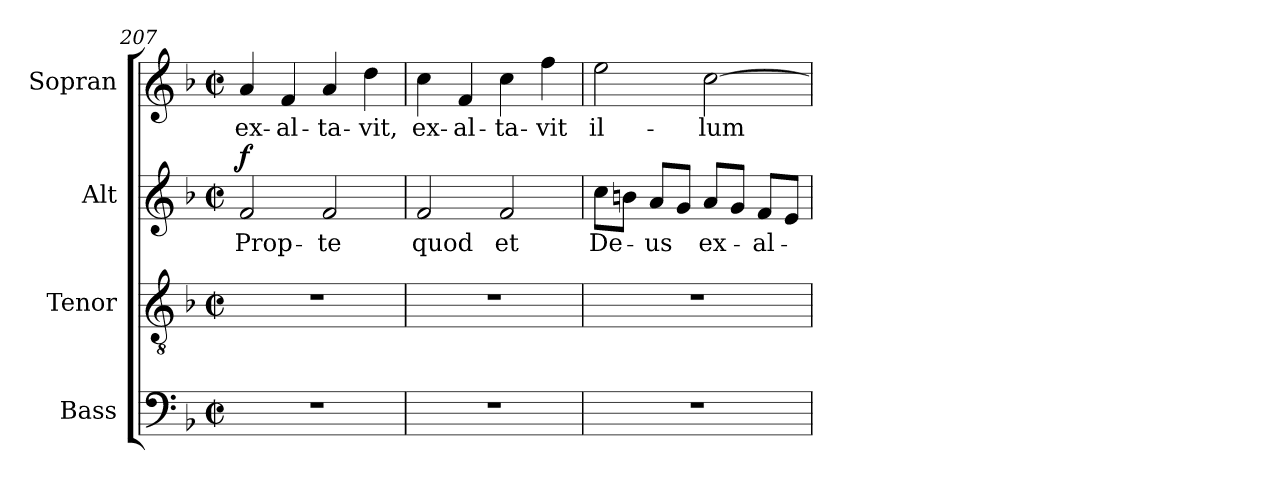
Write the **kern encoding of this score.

**kern	**kern	**kern	**text	**dynam	**kern	**text
*part4	*part3	*part2	*part2	*part2	*part1	*part1
*staff4	*staff3	*staff2	*staff2	*staff2	*staff1	*staff1
*I"Bass	*I"Tenor	*I"Alt	*	*	*I"Sopran	*
*I'B.	*I'T.	*I'A.	*	*	*I'S.	*
*clefF4	*clefGv2	*clefG2	*	*	*clefG2	*
*k[b-]	*k[b-]	*k[b-]	*	*	*k[b-]	*
*F:	*F:	*F:	*	*	*F:	*
*M2/2	*M2/2	*M2/2	*	*	*M2/2	*
*met(c|)	*met(c|)	*met(c|)	*	*	*met(c|)	*
=207	=207	=207	=207	=207	=207	=207
!	!	!	!LO:LY:b	!LO:DY:a	!	!LO:LY:b
1r	1r	2f/	Prop-	f	4a/	ex-
!	!	!	!	!	!	!LO:LY:b
.	.	.	.	.	4f/	-al-
!	!	!	!LO:LY:b	!	!	!LO:LY:b
.	.	2f/	-te	.	4a/	-ta-
!	!	!	!	!	!	!LO:LY:b
.	.	.	.	.	4dd\	-vit,
!!LO:PB:g=z
=208	=208	=208	=208	=208	=208	=208
!	!	!	!LO:LY:b	!	!	!LO:LY:b
1r	1r	2f/	quod	.	4cc\	ex-
!	!	!	!	!	!	!LO:LY:b
.	.	.	.	.	4f/	-al-
!	!	!	!LO:LY:b	!	!	!LO:LY:b
.	.	2f/	et	.	4cc\	-ta-
!	!	!	!	!	!	!LO:LY:b
.	.	.	.	.	4ff\	-vit
=209	=209	=209	=209	=209	=209	=209
!	!	!	!LO:LY:b	!	!	!LO:LY:b
1r	1r	8cc\L	De-	.	2ee\	il-
.	.	8bn\J	.	.	.	.
!	!	!	!LO:LY:b	!	!	!
.	.	8a/L	-us	.	.	.
.	.	8g/J	.	.	.	.
!	!	!	!LO:LY:b	!	!	!LO:LY:b
.	.	8a/L	ex-	.	[2cc\	-lum
.	.	8g/J	.	.	.	.
!	!	!	!LO:LY:b	!	!	!
.	.	8f/L	-al-	.	.	.
.	.	8e/J	.	.	.	.
=	=	=	=	=	=	=
*-	*-	*-	*-	*-	*-	*-
